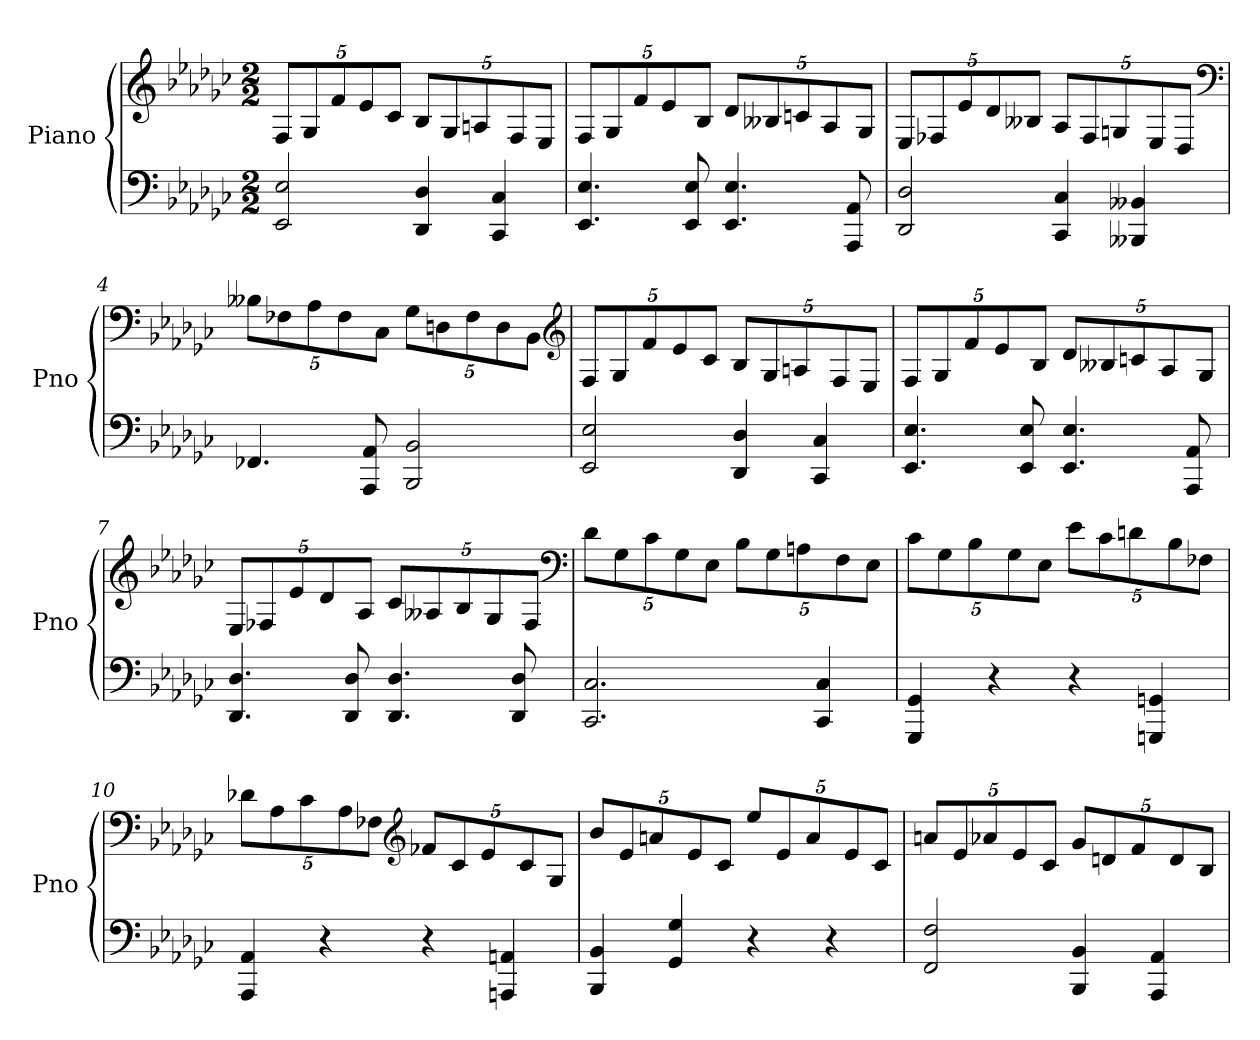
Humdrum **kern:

**kern	**kern
*part1	*part1
*staff2	*staff1
*I"Piano	*
*I'Pno	*
*clefF4	*clefG2
*k[b-e-a-d-g-c-]	*k[b-e-a-d-g-c-]
*e-:	*e-:
*M2/2	*M2/2
=1	=1
2EE- 2E-	10FL
.	10G-
.	10f
.	10e-
.	10c-J
4DD- 4D-	10B-L
.	10G-
.	10An
4CC- 4C-	.
.	10F
.	10E-J
=2	=2
4.EE- 4.E-	10FL
.	10G-
.	10f
.	10e-
8EE- 8E-	.
.	10B-J
4.EE- 4.E-	10d-L
.	10B--X
.	10cn
.	10A-
8AAA- 8AA-	.
.	10G-J
=3	=3
2DD- 2D-	10E-L
.	10F-X
.	10e-
.	10d-
.	10B--XJ
4CC- 4C-	10A-L
.	10F-
.	10Gn
4BBB--X 4BB--X	.
.	10E-
.	10D-J
*	*clefF4
=4	=4
4.FF-X	10B--XL
.	10F-X
.	10A-
.	10F-
8AAA- 8AA-	.
.	10C-J
2BBB- 2BB-	10G-L
.	10Dn
.	10F-
.	10D
.	10BB-J
*	*clefG2
=5	=5
2EE- 2E-	10FL
.	10G-
.	10f
.	10e-
.	10c-J
4DD- 4D-	10B-L
.	10G-
.	10An
4CC- 4C-	.
.	10F
.	10E-J
=6	=6
4.EE- 4.E-	10FL
.	10G-
.	10f
.	10e-
8EE- 8E-	.
.	10B-J
4.EE- 4.E-	10d-L
.	10B--X
.	10cn
.	10A-
8AAA- 8AA-	.
.	10G-J
=7	=7
4.DD- 4.D-	10E-L
.	10F-X
.	10e-
.	10d-
8DD- 8D-	.
.	10A-J
4.DD- 4.D-	10c-L
.	10A--X
.	10B-
.	10G-
8DD- 8D-	.
.	10F-J
*	*clefF4
=8	=8
2.CC- 2.C-	10d-L
.	10G-
.	10c-
.	10G-
.	10E-J
.	10B-L
.	10G-
.	10An
4CC- 4C-	.
.	10F
.	10E-J
=9	=9
4GGG- 4GG-	10c-L
.	10G-
.	10B-
4r	.
.	10G-
.	10E-J
4r	10e-L
.	10c-
.	10dn
4GGGn 4GGn	.
.	10B-
.	10F-XJ
=10	=10
4AAA- 4AA-	10d-XL
.	10A-
.	10c-
4r	.
.	10A-
.	10F-XJ
*	*clefG2
4r	10f-XL
.	10c-
.	10e-
4AAAn 4AAn	.
.	10c-
.	10G-J
=11	=11
4BBB- 4BB-	10b-L
.	10e-
.	10an
4GG- 4G-	.
.	10e-
.	10c-J
4r	10ee-L
.	10e-
.	10a
4r	.
.	10e-
.	10c-J
=12	=12
2FF 2F	10anL
.	10e-
.	10a-X
.	10e-
.	10c-J
4BBB- 4BB-	10g-L
.	10dn
.	10f
4AAA- 4AA-	.
.	10d
.	10B-J
=	=
*-	*-
